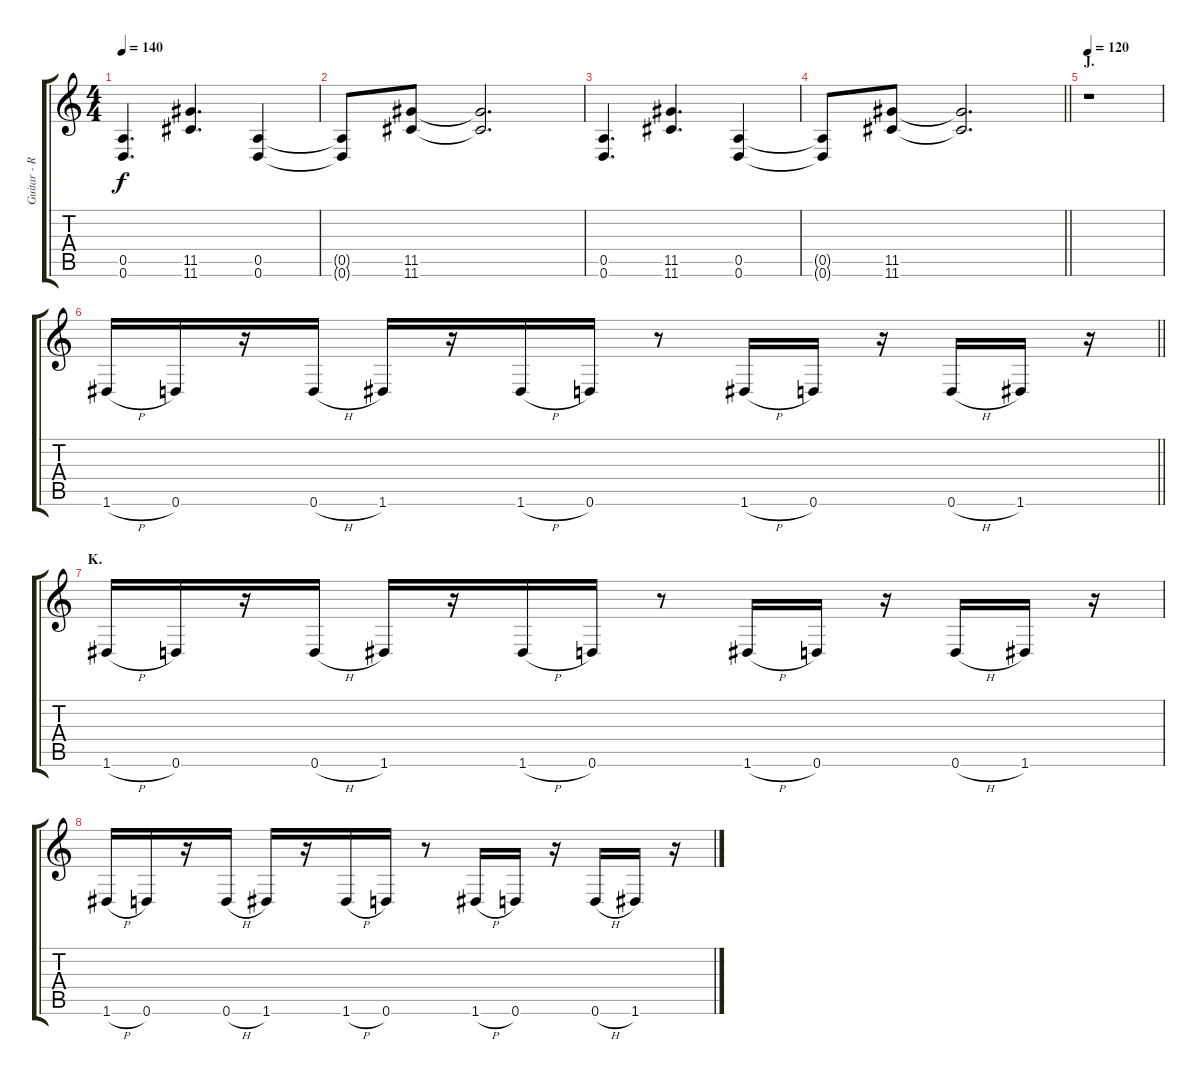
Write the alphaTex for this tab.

\track ("Guitar - Right" "Guitar - R") {instrument distortionguitar}
\staff {score tabs}
\tuning (E4 B3 G3 D3 A2 D2) {hide}
\ts (4 4)
\tempo 140
\clef g2
\ks c
(0.5 0.6).4{d dy f} (11.5 11.6).4{d} (0.5 0.6).4 |
(0.5{t} 0.6{t}).8 (11.5 11.6).8 (11.5{t} 11.6{t}).2{d} |
(0.5 0.6).4{d} (11.5 11.6).4{d} (0.5 0.6).4 |
\barLineRight lightlight
(0.5{t} 0.6{t}).8 (11.5 11.6).8 (11.5{t} 11.6{t}).2{d} |
\section ("" "J.")
\tempo 120
r.1 |
\barLineRight lightlight
1.6{h}.16 0.6.16 r.16 0.6{h}.16 1.6.16 r.16 1.6{h}.16 0.6.16 r.8 1.6{h}.16 0.6.16 r.16 0.6{h}.16 1.6.16 r.16 |
\section ("" "K.")
1.6{h}.16 0.6.16 r.16 0.6{h}.16 1.6.16 r.16 1.6{h}.16 0.6.16 r.8 1.6{h}.16 0.6.16 r.16 0.6{h}.16 1.6.16 r.16 |
1.6{h}.16 0.6.16 r.16 0.6{h}.16 1.6.16 r.16 1.6{h}.16 0.6.16 r.8 1.6{h}.16 0.6.16 r.16 0.6{h}.16 1.6.16 r.16
